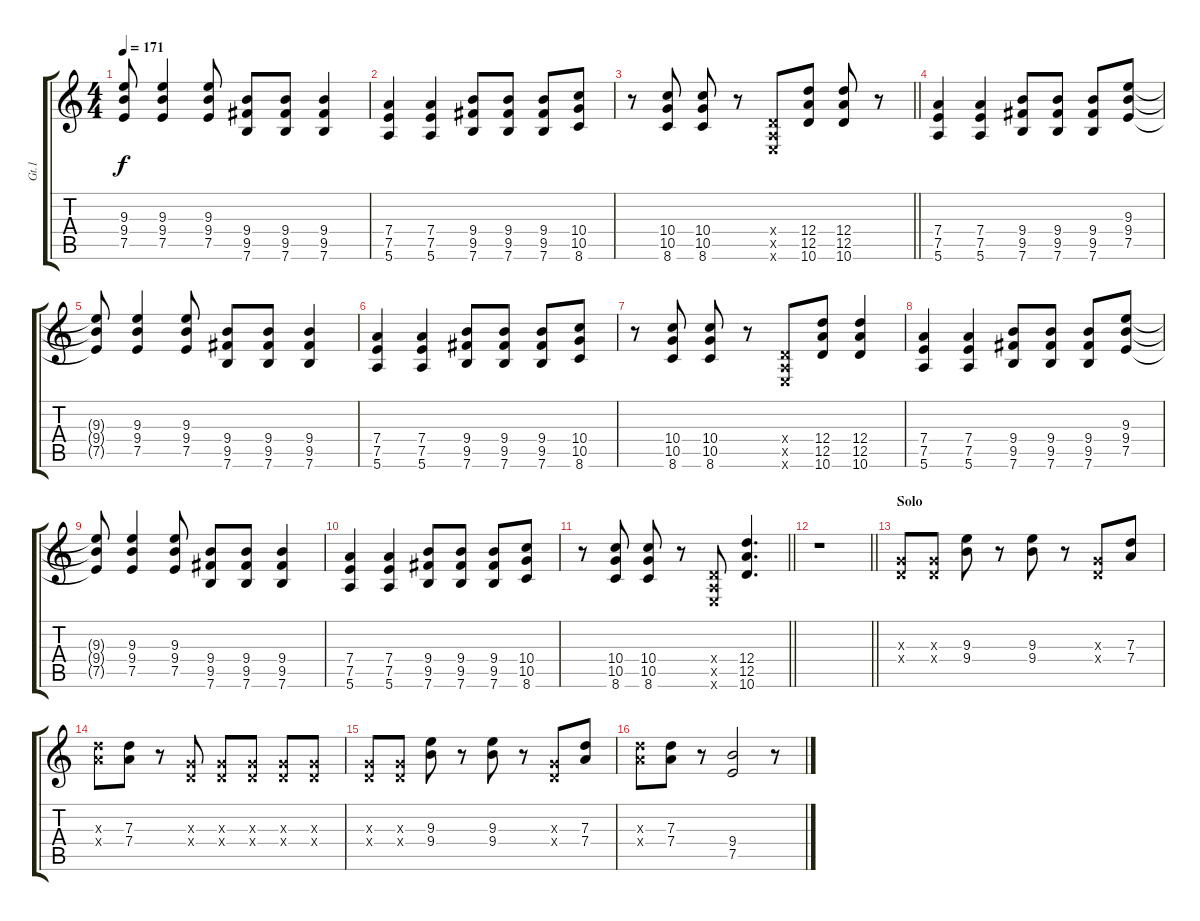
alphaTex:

\track ("Gt.1" "Gt.1") {instrument overdrivenguitar}
\staff {score tabs}
\tuning (E4 B3 G3 D3 A2 E2) {hide}
\ts (4 4)
\tempo 171
\clef g2
\ks c
(9.3{t} 9.4{t} 7.5{t}).8{dy f} (9.3 9.4 7.5).4 (9.3 9.4 7.5).8 (9.4 9.5 7.6).8 (9.4 9.5 7.6).8 (9.4 9.5 7.6).4 |
(7.4 7.5 5.6).4 (7.4 7.5 5.6).4 (9.4 9.5 7.6).8 (9.4 9.5 7.6).8 (9.4 9.5 7.6).8 (10.4 10.5 8.6).8 |
\barLineRight lightlight
r.8 (10.4 10.5 8.6).8 (10.4 10.5 8.6).8 r.8 (0.4{x} 0.5{x} 0.6{x}).8 (12.4 12.5 10.6).8 (12.4 12.5 10.6).8 r.8 |
(7.4 7.5 5.6).4 (7.4 7.5 5.6).4 (9.4 9.5 7.6).8 (9.4 9.5 7.6).8 (9.4 9.5 7.6).8 (9.3 9.4 7.5).8 |
(9.3{t} 9.4{t} 7.5{t}).8 (9.3 9.4 7.5).4 (9.3 9.4 7.5).8 (9.4 9.5 7.6).8 (9.4 9.5 7.6).8 (9.4 9.5 7.6).4 |
(7.4 7.5 5.6).4 (7.4 7.5 5.6).4 (9.4 9.5 7.6).8 (9.4 9.5 7.6).8 (9.4 9.5 7.6).8 (10.4 10.5 8.6).8 |
r.8 (10.4 10.5 8.6).8 (10.4 10.5 8.6).8 r.8 (0.4{x} 0.5{x} 0.6{x}).8 (12.4 12.5 10.6).8 (12.4 12.5 10.6).4 |
(7.4 7.5 5.6).4 (7.4 7.5 5.6).4 (9.4 9.5 7.6).8 (9.4 9.5 7.6).8 (9.4 9.5 7.6).8 (9.3 9.4 7.5).8 |
(9.3{t} 9.4{t} 7.5{t}).8 (9.3 9.4 7.5).4 (9.3 9.4 7.5).8 (9.4 9.5 7.6).8 (9.4 9.5 7.6).8 (9.4 9.5 7.6).4 |
(7.4 7.5 5.6).4 (7.4 7.5 5.6).4 (9.4 9.5 7.6).8 (9.4 9.5 7.6).8 (9.4 9.5 7.6).8 (10.4 10.5 8.6).8 |
\barLineRight lightlight
r.8 (10.4 10.5 8.6).8 (10.4 10.5 8.6).8 r.8 (0.4{x} 0.5{x} 0.6{x}).8 (12.4 12.5 10.6).4{d} |
\barLineRight lightlight
r.1 |
\section ("" "Solo")
(0.3{x} 0.4{x}).8 (0.3{x} 0.4{x}).8 (9.3 9.4).8 r.8 (9.3 9.4).8 r.8 (0.3{x} 0.4{x}).8 (7.3 7.4).8 |
(7.3{x} 7.4{x}).8 (7.3 7.4).8 r.8 (0.3{x} 0.4{x}).8 (0.3{x} 0.4{x}).8 (0.3{x} 0.4{x}).8 (0.3{x} 0.4{x}).8 (0.3{x} 0.4{x}).8 |
(0.3{x} 0.4{x}).8 (0.3{x} 0.4{x}).8 (9.3 9.4).8 r.8 (9.3 9.4).8 r.8 (0.3{x} 0.4{x}).8 (7.3 7.4).8 |
(7.3{x} 7.4{x}).8 (7.3 7.4).8 r.8 (9.4 7.5).2 r.8
